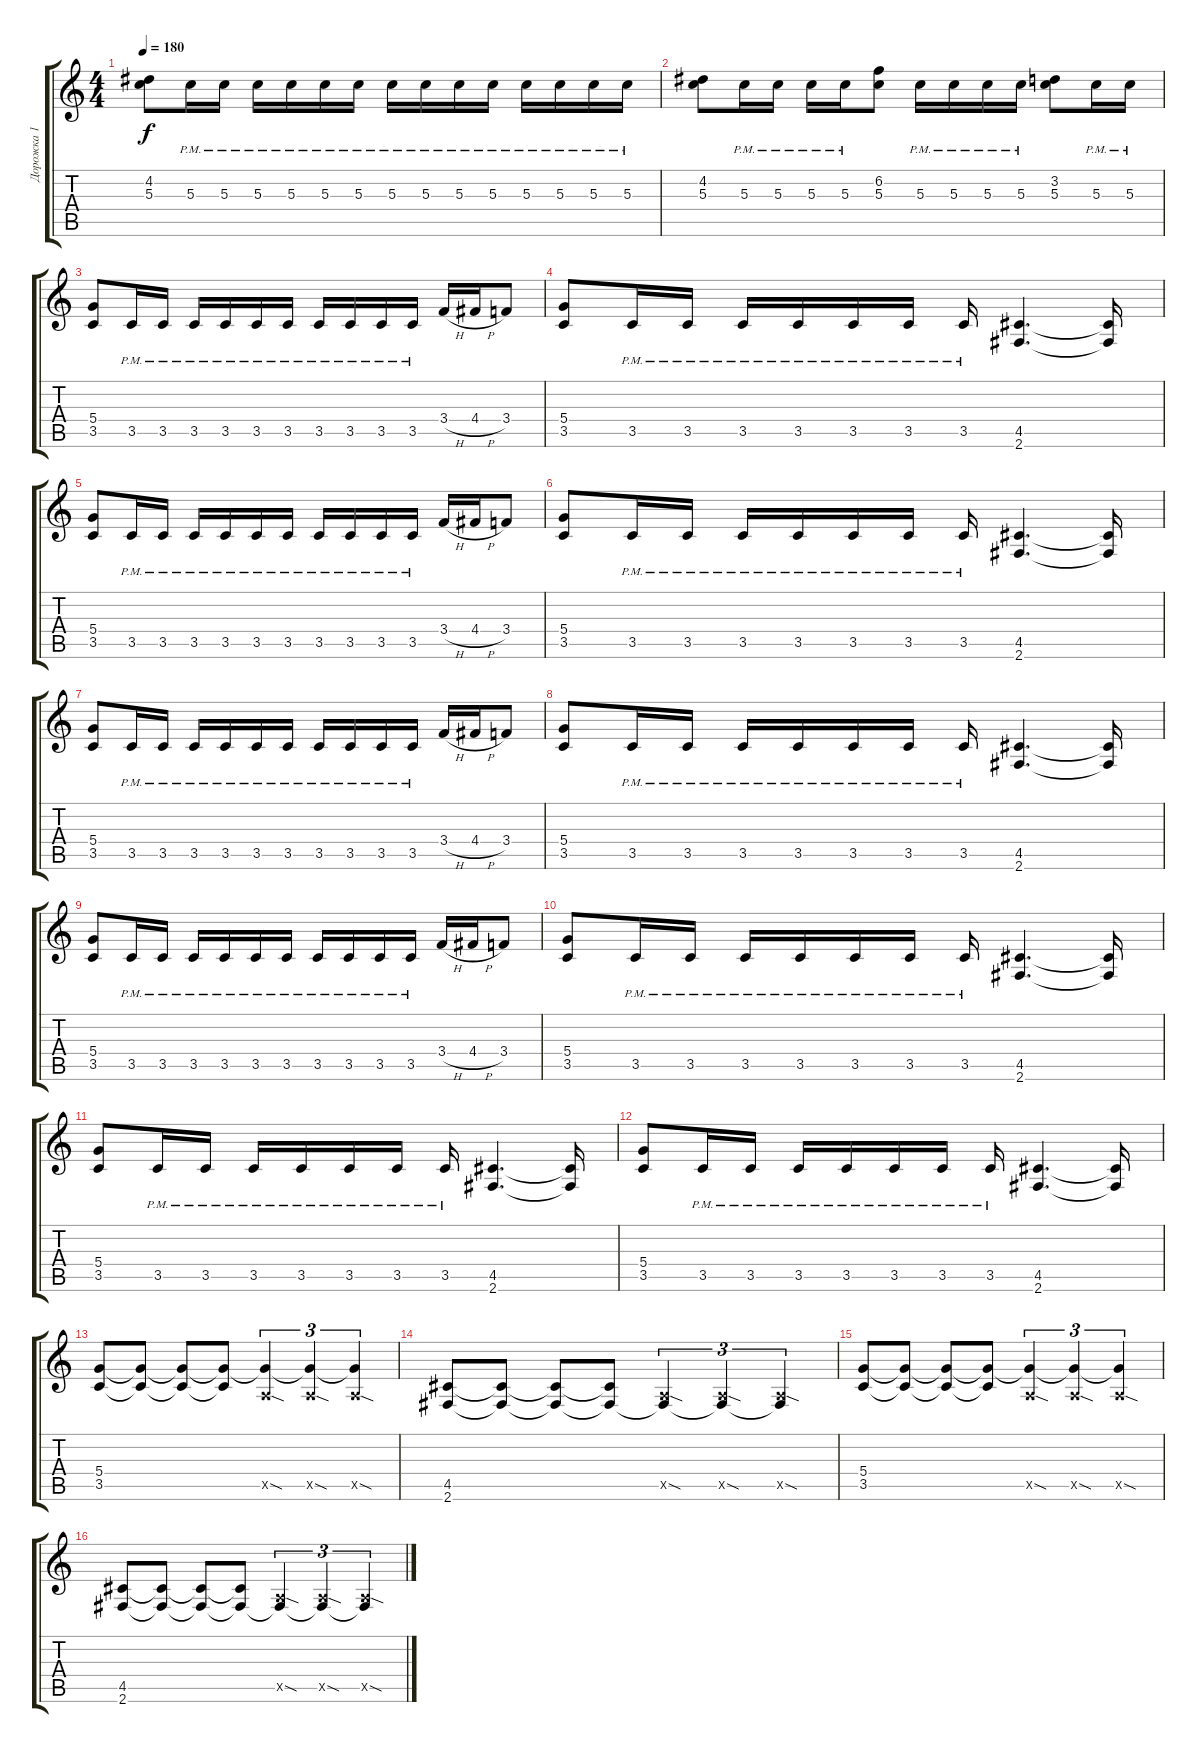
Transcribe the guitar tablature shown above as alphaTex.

\track ("Дорожка 1" "Дорожка 1") {instrument distortionguitar}
\staff {score tabs}
\tuning (E4 B3 G3 D3 A2 E2) {hide}
\ts (4 4)
\tempo 180
\clef g2
\ks c
(4.2 5.3).8{dy f} 5.3{pm}.16 5.3{pm}.16 5.3{pm}.16 5.3{pm}.16 5.3{pm}.16 5.3{pm}.16 5.3{pm}.16 5.3{pm}.16 5.3{pm}.16 5.3{pm}.16 5.3{pm}.16 5.3{pm}.16 5.3{pm}.16 5.3{pm}.16 |
(4.2 5.3).8 5.3{pm}.16 5.3{pm}.16 5.3{pm}.16 5.3{pm}.16 (6.2 5.3).8 5.3{pm}.16 5.3{pm}.16 5.3{pm}.16 5.3{pm}.16 (3.2 5.3).8 5.3{pm}.16 5.3{pm}.16 |
(5.4 3.5).8 3.5{pm}.16 3.5{pm}.16 3.5{pm}.16 3.5{pm}.16 3.5{pm}.16 3.5{pm}.16 3.5{pm}.16 3.5{pm}.16 3.5{pm}.16 3.5{pm}.16 3.4{h}.16 4.4{h}.16 3.4.8 |
(5.4 3.5).8 3.5{pm}.16 3.5{pm}.16 3.5{pm}.16 3.5{pm}.16 3.5{pm}.16 3.5{pm}.16 3.5{pm}.16 (4.5 2.6).4{d} (4.5{t} 2.6{t}).16 |
(5.4 3.5).8 3.5{pm}.16 3.5{pm}.16 3.5{pm}.16 3.5{pm}.16 3.5{pm}.16 3.5{pm}.16 3.5{pm}.16 3.5{pm}.16 3.5{pm}.16 3.5{pm}.16 3.4{h}.16 4.4{h}.16 3.4.8 |
(5.4 3.5).8 3.5{pm}.16 3.5{pm}.16 3.5{pm}.16 3.5{pm}.16 3.5{pm}.16 3.5{pm}.16 3.5{pm}.16 (4.5 2.6).4{d} (4.5{t} 2.6{t}).16 |
(5.4 3.5).8 3.5{pm}.16 3.5{pm}.16 3.5{pm}.16 3.5{pm}.16 3.5{pm}.16 3.5{pm}.16 3.5{pm}.16 3.5{pm}.16 3.5{pm}.16 3.5{pm}.16 3.4{h}.16 4.4{h}.16 3.4.8 |
(5.4 3.5).8 3.5{pm}.16 3.5{pm}.16 3.5{pm}.16 3.5{pm}.16 3.5{pm}.16 3.5{pm}.16 3.5{pm}.16 (4.5 2.6).4{d} (4.5{t} 2.6{t}).16 |
(5.4 3.5).8 3.5{pm}.16 3.5{pm}.16 3.5{pm}.16 3.5{pm}.16 3.5{pm}.16 3.5{pm}.16 3.5{pm}.16 3.5{pm}.16 3.5{pm}.16 3.5{pm}.16 3.4{h}.16 4.4{h}.16 3.4.8 |
(5.4 3.5).8 3.5{pm}.16 3.5{pm}.16 3.5{pm}.16 3.5{pm}.16 3.5{pm}.16 3.5{pm}.16 3.5{pm}.16 (4.5 2.6).4{d} (4.5{t} 2.6{t}).16 |
(5.4 3.5).8 3.5{pm}.16 3.5{pm}.16 3.5{pm}.16 3.5{pm}.16 3.5{pm}.16 3.5{pm}.16 3.5{pm}.16 (4.5 2.6).4{d} (4.5{t} 2.6{t}).16 |
(5.4 3.5).8 3.5{pm}.16 3.5{pm}.16 3.5{pm}.16 3.5{pm}.16 3.5{pm}.16 3.5{pm}.16 3.5{pm}.16 (4.5 2.6).4{d} (4.5{t} 2.6{t}).16 |
(5.4 3.5).8 (5.4{t} 3.5{t}).8 (5.4{t} 3.5{t}).8 (5.4{t} 3.5{t}).8 (5.4{t} 0.5{sod x}).4{tu (3 2)} (5.4{t} 0.5{sod x}).4{tu (3 2)} (5.4{t} 0.5{sod x}).4{tu (3 2)} |
(4.5 2.6).8 (4.5{t} 2.6{t}).8 (4.5{t} 2.6{t}).8 (4.5{t} 2.6{t}).8 (0.5{sod x} 2.6{t}).4{tu (3 2)} (0.5{sod x} 2.6{t}).4{tu (3 2)} (0.5{sod x} 2.6{t}).4{tu (3 2)} |
(5.4 3.5).8 (5.4{t} 3.5{t}).8 (5.4{t} 3.5{t}).8 (5.4{t} 3.5{t}).8 (5.4{t} 0.5{sod x}).4{tu (3 2)} (5.4{t} 0.5{sod x}).4{tu (3 2)} (5.4{t} 0.5{sod x}).4{tu (3 2)} |
(4.5 2.6).8 (4.5{t} 2.6{t}).8 (4.5{t} 2.6{t}).8 (4.5{t} 2.6{t}).8 (0.5{sod x} 2.6{t}).4{tu (3 2)} (0.5{sod x} 2.6{t}).4{tu (3 2)} (0.5{sod x} 2.6{t}).4{tu (3 2)}
